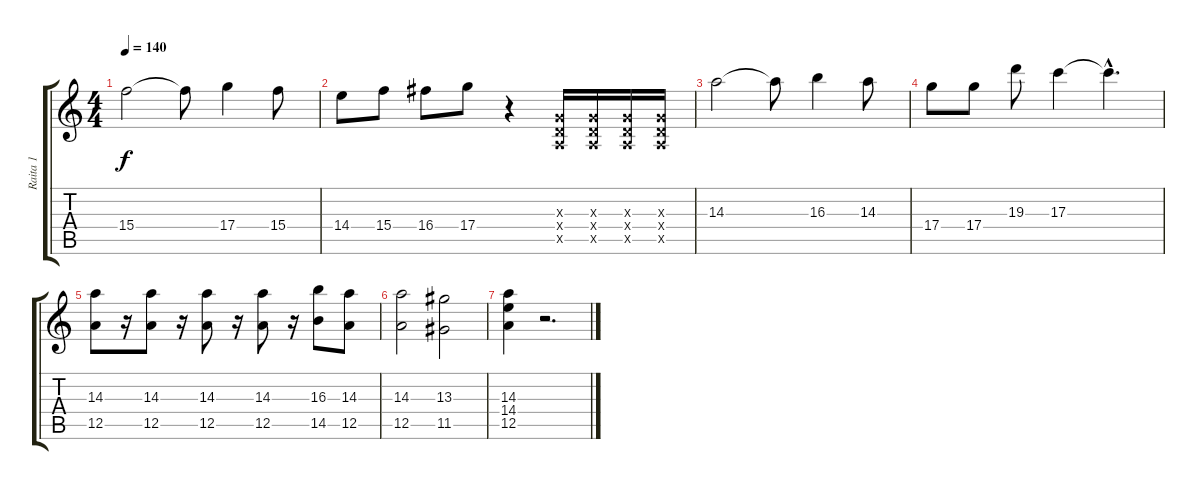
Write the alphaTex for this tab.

\track ("Raita 1" "Raita 1") {instrument overdrivenguitar}
\staff {score tabs}
\tuning (E4 B3 G3 D3 A2 E2) {hide}
\ts (4 4)
\tempo 140
\clef g2
\ks c
15.4.2{dy f} 15.4{t}.8 17.4.4 15.4.8 |
14.4.8 15.4.8 16.4.8 17.4.8 r.4 (0.3{x} 0.4{x} 0.5{x}).16 (0.3{x} 0.4{x} 0.5{x}).16 (0.3{x} 0.4{x} 0.5{x}).16 (0.3{x} 0.4{x} 0.5{x}).16 |
14.3.2 14.3{t}.8 16.3.4 14.3.8 |
17.4.8 17.4.8 19.3.8 17.3.4 17.3{hac t}.4{d} |
(14.3 12.5).8 r.16 (14.3 12.5).8 r.16 (14.3 12.5).8 r.16 (14.3 12.5).8 r.16 (16.3 14.5).8 (14.3 12.5).8 |
(14.3 12.5).2 (13.3 11.5).2 |
(14.3 14.4 12.5).4 r.2{d}
